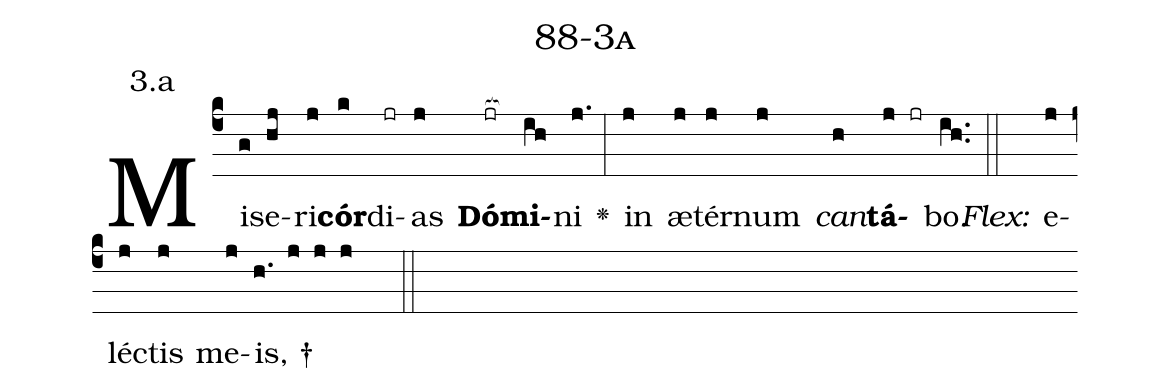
name: 88-3a;
annotation: 3.a;
%%
(c4)Mi(g)se(hj)ri(j)<b>cór</b>(k)di(jr)as(j) <b>Dó</b>(jr[ocb:1{])<b>mi</b>(ih[ocb:0}])ni(j.) <v>\greheightstar</v>(:) in(j) æ(j)tér(j)num(j) <i>can</i>(h)<b>tá</b>(j jr)bo.(ih..) (::)
<i>Flex:</i>()  e(j)léc(j)tis(j) me(j)is, †(h. j j j  ::)

%E(j) u(j) o(j) u(h) a(j) e.(ih..) (::)
